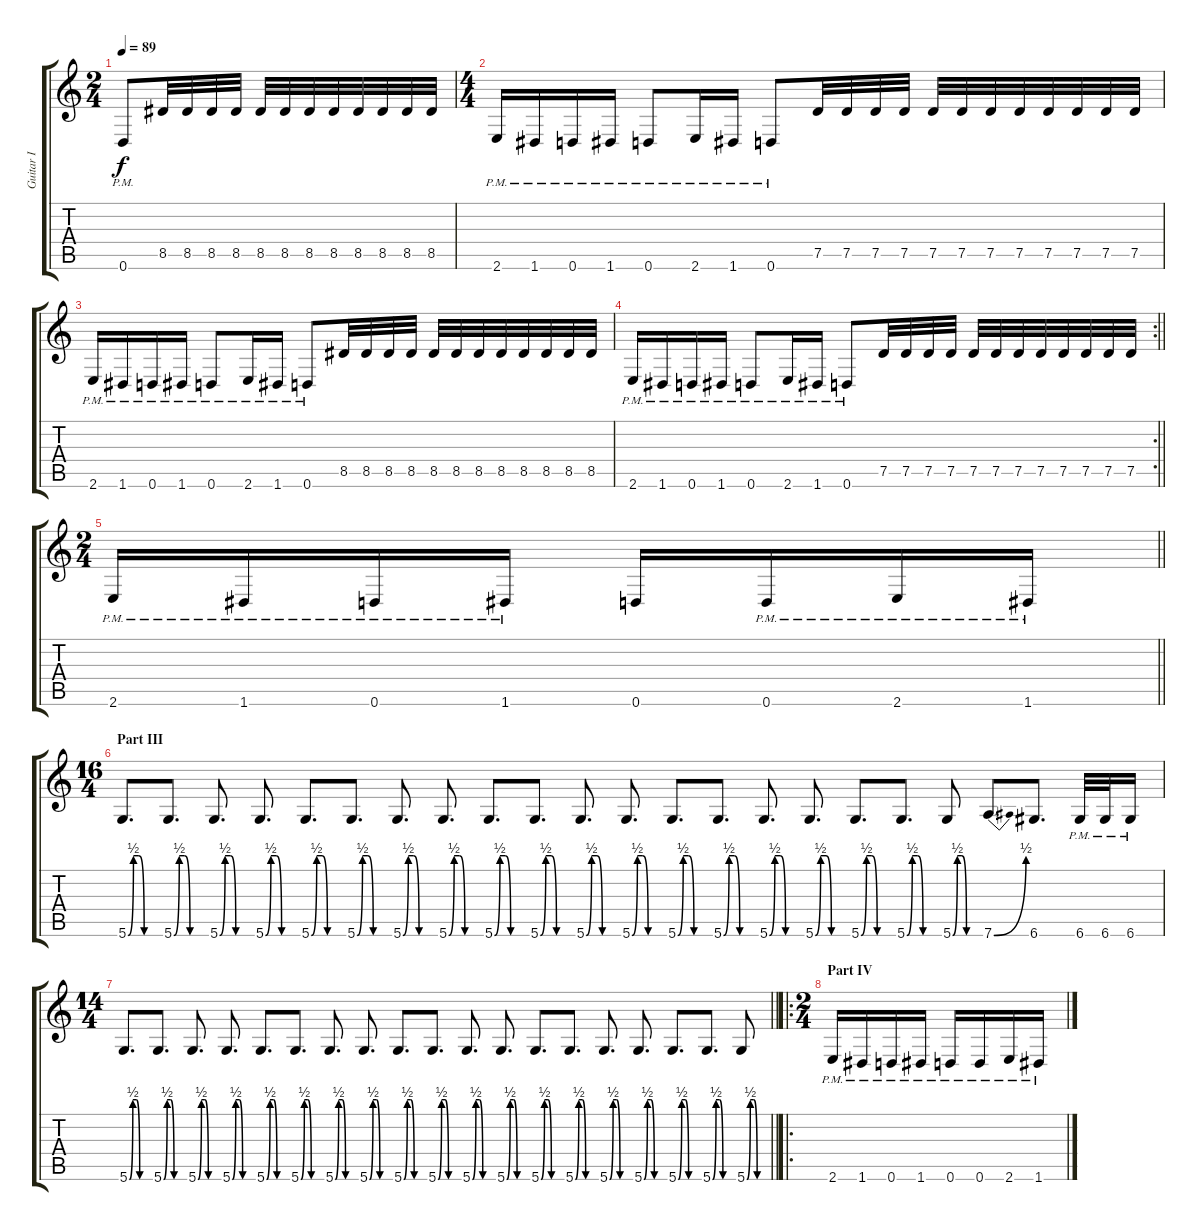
\track ("Guitar I" "Guitar I") {instrument distortionguitar}
\staff {score tabs}
\tuning (D4 A3 F3 C3 G2 D2) {hide}
\ts (2 4)
\tempo 89
\clef g2
\ks c
0.6{pm}.8{dy f} 8.5.32 8.5.32 8.5.32 8.5.32 8.5.32 8.5.32 8.5.32 8.5.32 8.5.32 8.5.32 8.5.32 8.5.32 |
\ts (4 4)
2.6{pm}.16 1.6{pm}.16 0.6{pm}.16 1.6{pm}.16 0.6{pm}.8 2.6{pm}.16 1.6{pm}.16 0.6{pm}.8 7.5.32 7.5.32 7.5.32 7.5.32 7.5.32 7.5.32 7.5.32 7.5.32 7.5.32 7.5.32 7.5.32 7.5.32 |
2.6{pm}.16 1.6{pm}.16 0.6{pm}.16 1.6{pm}.16 0.6{pm}.8 2.6{pm}.16 1.6{pm}.16 0.6{pm}.8 8.5.32 8.5.32 8.5.32 8.5.32 8.5.32 8.5.32 8.5.32 8.5.32 8.5.32 8.5.32 8.5.32 8.5.32 |
\rc 2
\barLineRight lightlight
2.6{pm}.16 1.6{pm}.16 0.6{pm}.16 1.6{pm}.16 0.6{pm}.8 2.6{pm}.16 1.6{pm}.16 0.6{pm}.8 7.5.32 7.5.32 7.5.32 7.5.32 7.5.32 7.5.32 7.5.32 7.5.32 7.5.32 7.5.32 7.5.32 7.5.32 |
\ts (2 4)
\barLineRight lightlight
2.6{pm}.16 1.6{pm}.16 0.6{pm}.16 1.6{pm}.16 0.6.16 0.6{pm}.16 2.6{pm}.16 1.6{pm}.16 |
\ts (16 4)
\section ("" "Part III")
5.6{be (custom 0 0 10 2 20 2 30 0 60 0)}.8{d} 5.6{be (custom 0 0 10 2 20 2 30 0 60 0)}.8{d} 5.6{be (custom 0 0 10 2 20 2 30 0 60 0)}.8{d} 5.6{be (custom 0 0 10 2 20 2 30 0 60 0)}.8{d} 5.6{be (custom 0 0 10 2 20 2 30 0 60 0)}.8{d} 5.6{be (custom 0 0 10 2 20 2 30 0 60 0)}.8{d} 5.6{be (custom 0 0 10 2 20 2 30 0 60 0)}.8{d} 5.6{be (custom 0 0 10 2 20 2 30 0 60 0)}.8{d} 5.6{be (custom 0 0 10 2 20 2 30 0 60 0)}.8{d} 5.6{be (custom 0 0 10 2 20 2 30 0 60 0)}.8{d} 5.6{be (custom 0 0 10 2 20 2 30 0 60 0)}.8{d} 5.6{be (custom 0 0 10 2 20 2 30 0 60 0)}.8{d} 5.6{be (custom 0 0 10 2 20 2 30 0 60 0)}.8{d} 5.6{be (custom 0 0 10 2 20 2 30 0 60 0)}.8{d} 5.6{be (custom 0 0 10 2 20 2 30 0 60 0)}.8{d} 5.6{be (custom 0 0 10 2 20 2 30 0 60 0)}.8{d} 5.6{be (custom 0 0 10 2 20 2 30 0 60 0)}.8{d} 5.6{be (custom 0 0 10 2 20 2 30 0 60 0)}.8{d} 5.6{be (custom 0 0 10 2 20 2 30 0 60 0)}.8 7.6{be (bend 0 0 60 2)}.8{d} 6.6.8{d} 6.6{pm}.32 6.6{pm}.32 6.6{pm}.16 |
\ts (14 4)
\barLineRight lightlight
5.6{be (custom 0 0 10 2 20 2 30 0 60 0)}.8{d} 5.6{be (custom 0 0 10 2 20 2 30 0 60 0)}.8{d} 5.6{be (custom 0 0 10 2 20 2 30 0 60 0)}.8{d} 5.6{be (custom 0 0 10 2 20 2 30 0 60 0)}.8{d} 5.6{be (custom 0 0 10 2 20 2 30 0 60 0)}.8{d} 5.6{be (custom 0 0 10 2 20 2 30 0 60 0)}.8{d} 5.6{be (custom 0 0 10 2 20 2 30 0 60 0)}.8{d} 5.6{be (custom 0 0 10 2 20 2 30 0 60 0)}.8{d} 5.6{be (custom 0 0 10 2 20 2 30 0 60 0)}.8{d} 5.6{be (custom 0 0 10 2 20 2 30 0 60 0)}.8{d} 5.6{be (custom 0 0 10 2 20 2 30 0 60 0)}.8{d} 5.6{be (custom 0 0 10 2 20 2 30 0 60 0)}.8{d} 5.6{be (custom 0 0 10 2 20 2 30 0 60 0)}.8{d} 5.6{be (custom 0 0 10 2 20 2 30 0 60 0)}.8{d} 5.6{be (custom 0 0 10 2 20 2 30 0 60 0)}.8{d} 5.6{be (custom 0 0 10 2 20 2 30 0 60 0)}.8{d} 5.6{be (custom 0 0 10 2 20 2 30 0 60 0)}.8{d} 5.6{be (custom 0 0 10 2 20 2 30 0 60 0)}.8{d} 5.6{be (custom 0 0 10 2 20 2 30 0 60 0)}.8 |
\ro
\ts (2 4)
\section ("" "Part IV")
2.6{pm}.16 1.6{pm}.16 0.6{pm}.16 1.6{pm}.16 0.6{pm}.16 0.6{pm}.16 2.6{pm}.16 1.6{pm}.16
